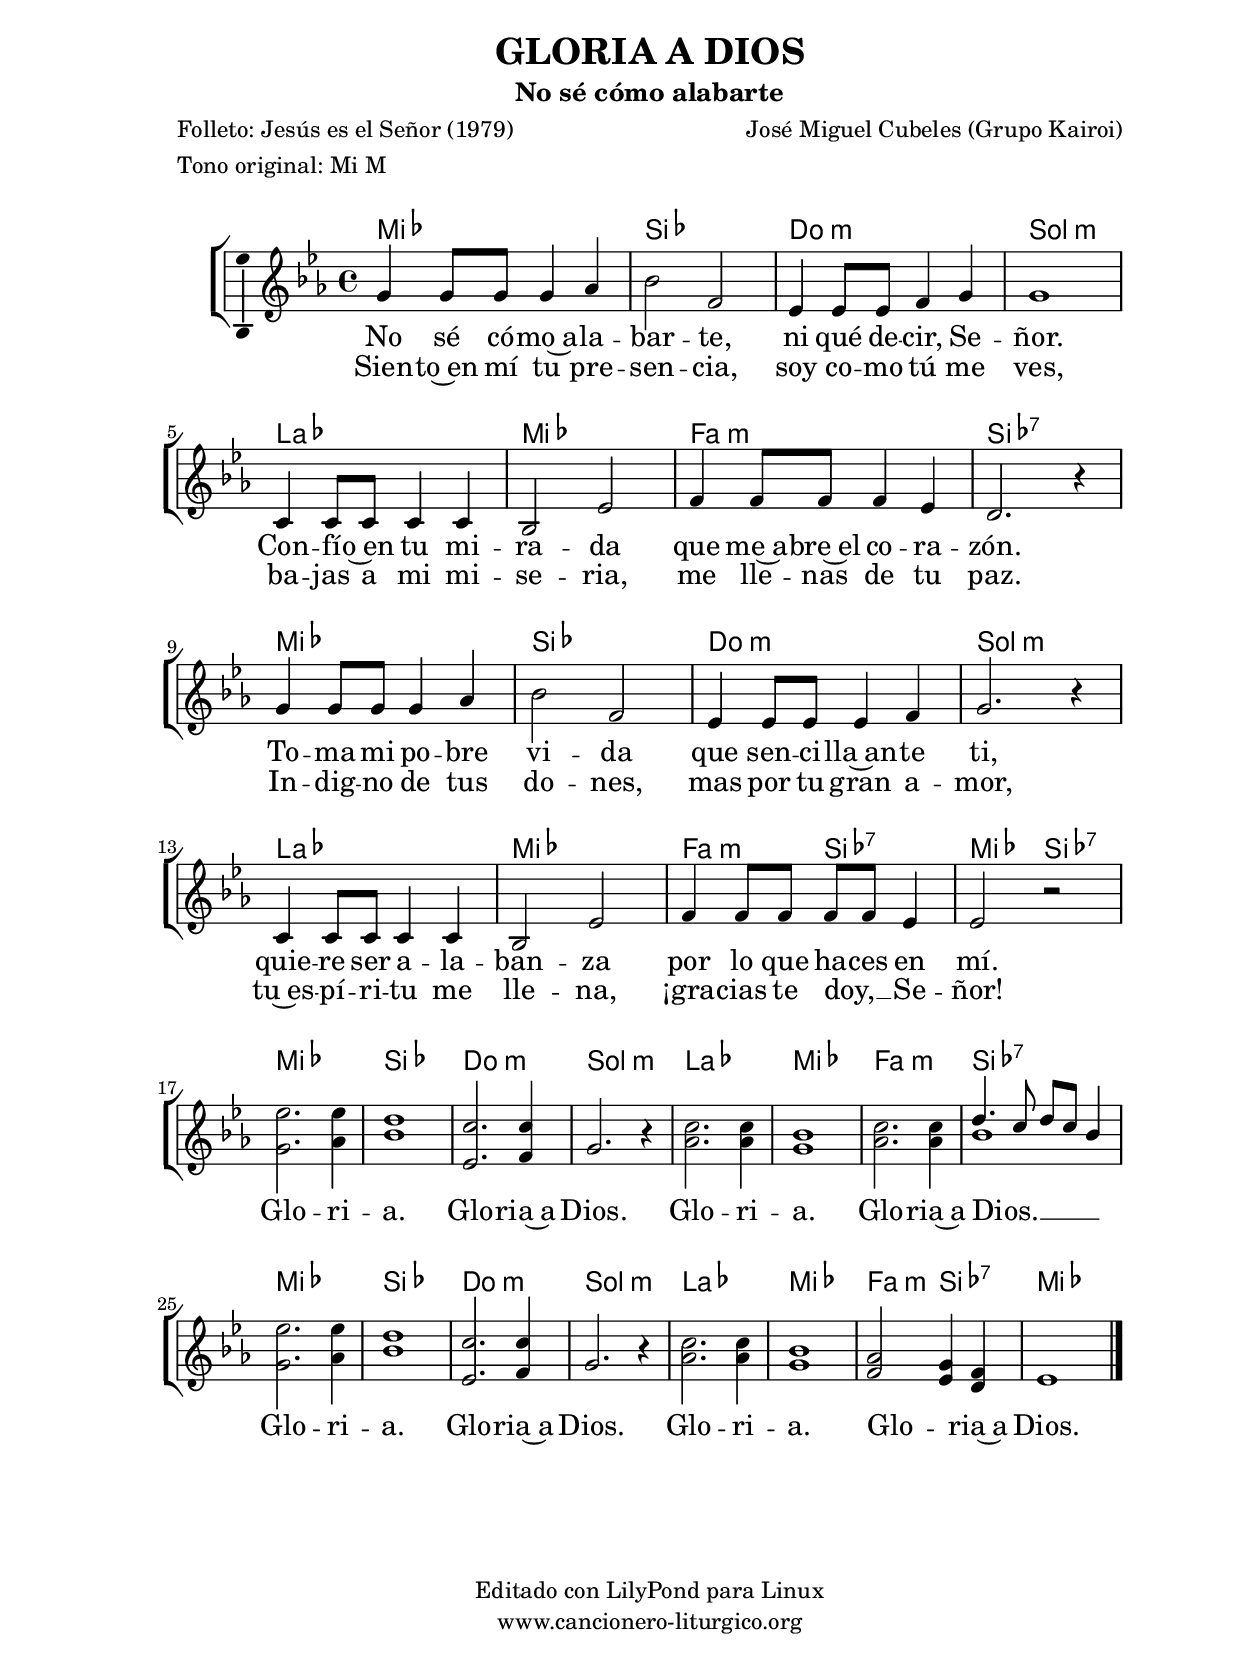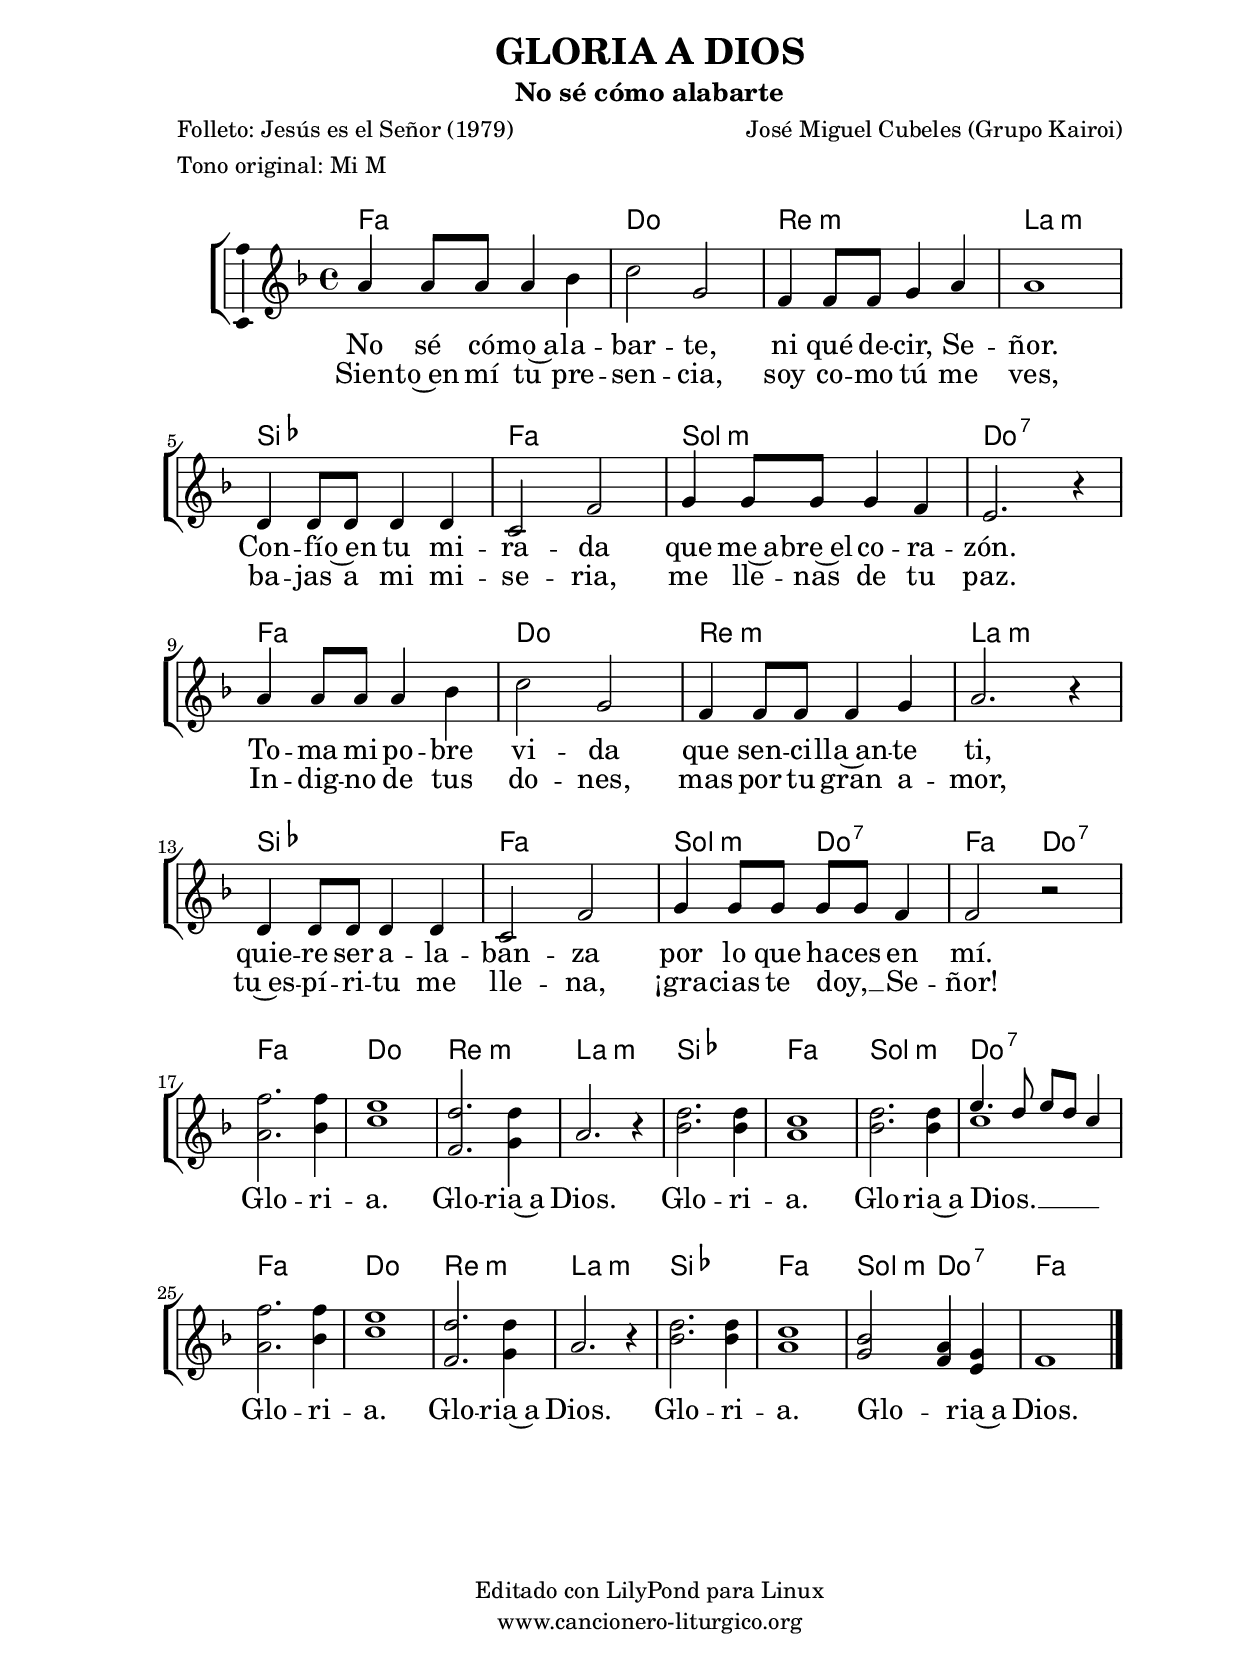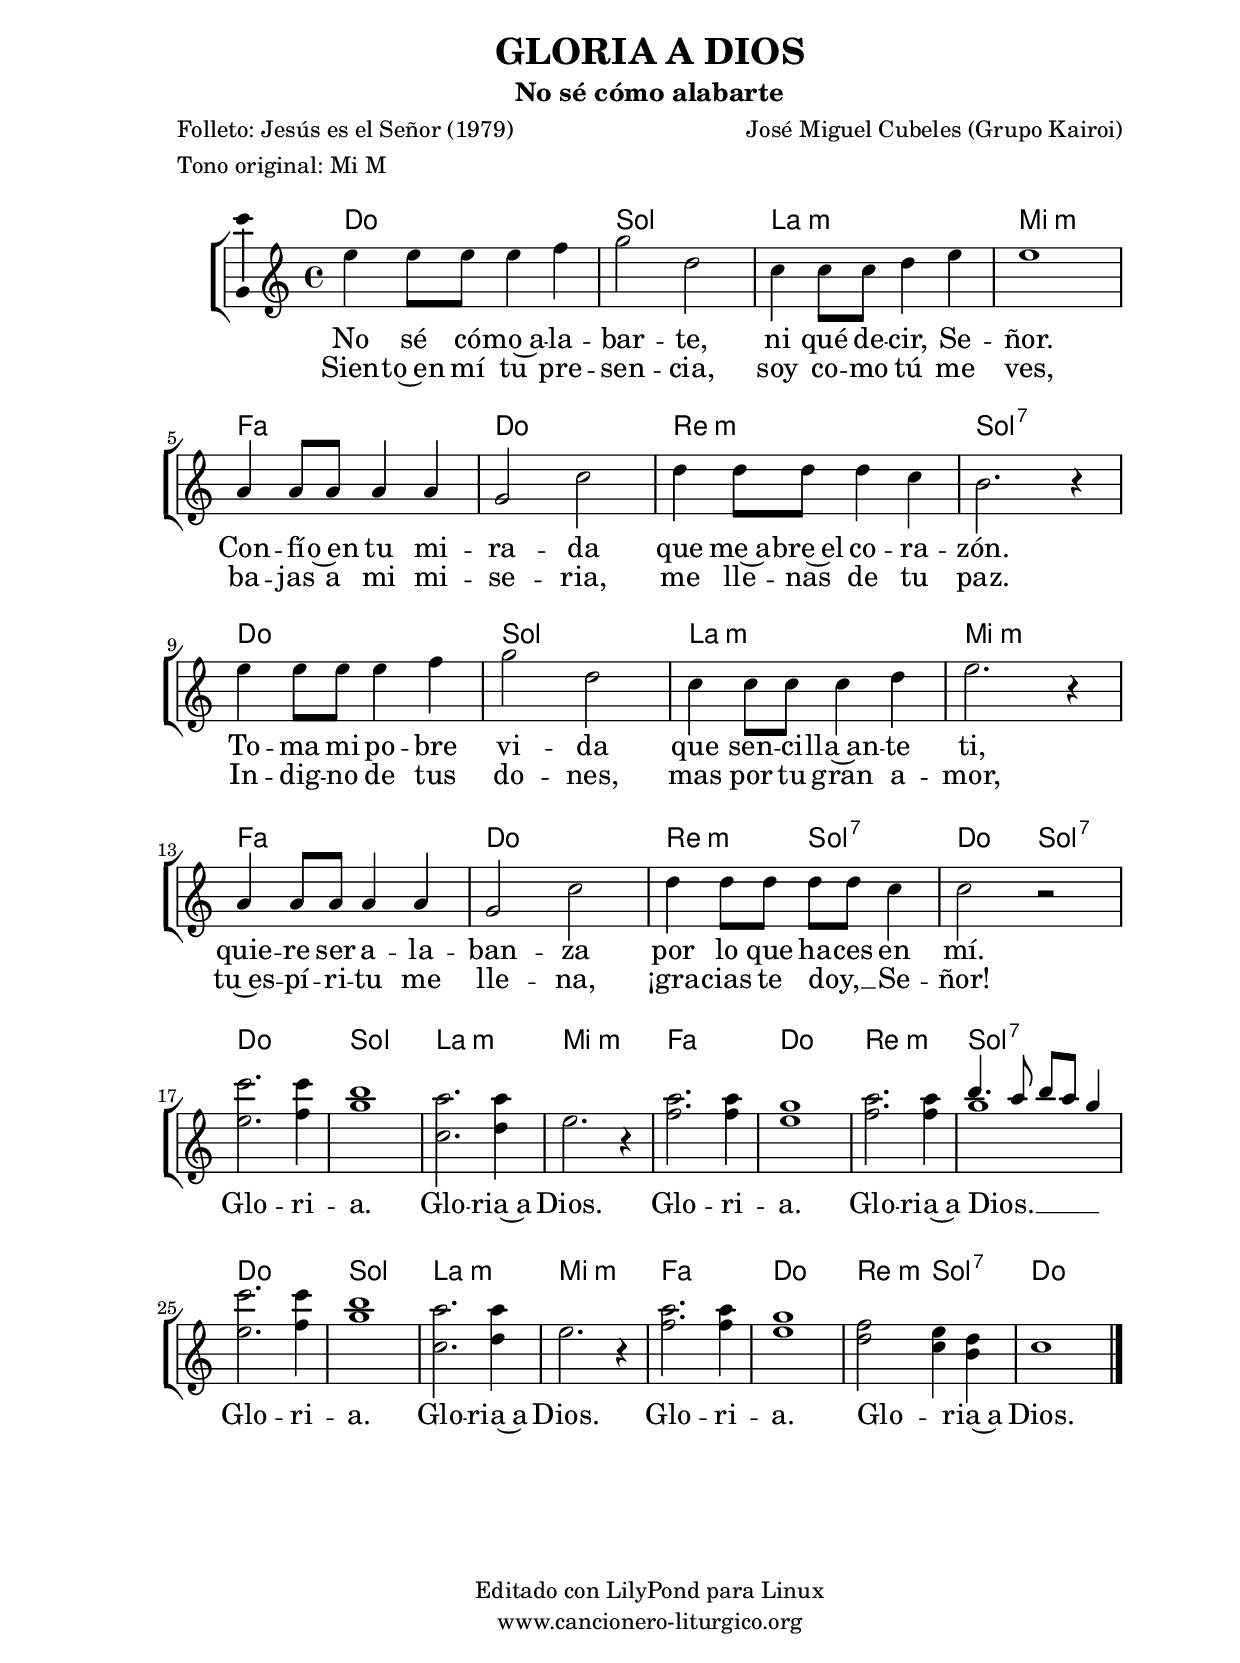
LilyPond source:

%
%para convertir .midi en .wav:
%timidity filename.midi -Ow -o finename.wav
%
%
%Para convertir de .wav a .mp3:
%lame -h -m j filename.wav
%
%
%para escuchar el midi:
%timidity nombrefichero.midi
%


%versión de lilypond para la que se ha escrito esta partitura:
\version "2.16.0"

	%Tamaño papel
	#(set-default-paper-size "a4")
	%Tamaño partitura
	#(set-global-staff-size 20)
	%No responde al pulsar sobre una nota
	#(ly:set-option 'point-and-click #f)

%parámetros del encabezamiento:
\header {
	title = "GLORIA A DIOS"
	subtitle = "No sé cómo alabarte"
	composer = "José Miguel Cubeles (Grupo Kairoi)"
	poet = "Folleto: Jesús es el Señor (1979)"
	meter = "Tono original: Mi M"
	arranger = ""
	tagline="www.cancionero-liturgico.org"
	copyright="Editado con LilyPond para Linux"
	}

%parámetros asociados al papel:
\paper  {
	oddHeaderMarkup = \markup {\fill-line { \on-the-fly #not-first-page \fromproperty #'header:title \on-the-fly #not-first-page \fromproperty #'header:composer }}
	evenHeaderMarkup = \markup {\fill-line { \fromproperty #'header:composer \fromproperty #'header:title }}
	#(set-paper-size "a4")
	print-page-number = ##f
	first-page-number = 1
	print-first-page-number = ##f
%	head-separation = 3.0 \cm
	top-margin = 2.0 \cm
	bottom-margin = 0.5\cm
%%%	bottom-margin = -2.0\cm
	left-margin = 3.0 \cm
	line-width = 16.0 \cm 
	indent = 8\mm
	interscoreline = 2.\mm
	between-system-space = 15\mm
%	para que las partituras no llenen la hoja:
	ragged-bottom = ##t
%	idem para la última hoja:
	ragged-last-bottom = ##f
%	para que las partituras llenen el ancho del papel:
	ragged-last = ##f
	after-title-space = 2.5 \cm
%page-count=1
%system-count=8

	%Flexible Vertical Spacing
%	markup-markup-spacing =
%	#'((basic-distance . 15) (minimum-distance . 15) (padding . 3))
	markup-system-spacing =
	#'((basic-distance . 15) (minimum-distance . 15) (padding . 3))
	system-system-spacing =
	#'((basic-distance . 15) (minimum-distance . 15) (padding . 3))
	score-system-spacing =
	#'((basic-distance . 15) (minimum-distance . 15) (padding . 5))
%	top-system-spacing = % header
%	#'((basic-distance . 8) (minimum-distance . 0) (padding . 0))
%	top-markup-spacing =
%	#'((basic-distance . 20) (minimum-distance . 20) (padding . 0))
	last-bottom-spacing = % footer
	#'((basic-distance . 5) (minimum-distance . 5) (padding . 0))
%	score-markup-spacing =
%	#'((basic-distance . 16) (minimum-distance . 13) (padding . 0))

	}


%parámetros que afectan a toda la partitura:
global =  {
	%clave de sol (G):
	\clef G
	%armadura:
	\transpose e ees
	\key e \major
	\tempo 4=120
	\set Score.tempoHideNote = ##t
	}


acordes = {
	\italianChords
	\chordmode {
	\transpose e ees
{

e1 b cis:m gis:m a e fis:m b:7
e1 b cis:m gis:m a e fis2:m b:7 e b:7

e1 b cis:m gis:m a e fis:m b:7
e1 b cis:m gis:m a e fis2:m b:7 e4


	}
	}
}



melodia = 

	\transpose e ees
{

	\time 4/4

\relative c''{

gis4 gis8 gis gis4 a
b2 fis
e4 e8 e fis4 gis
gis1
cis,4 cis8 cis cis4 cis
b2 e
fis4 fis8 fis fis4 e
dis2. r4

gis4 gis8 gis gis4 a
b2 fis
e4 e8 e e4 fis
gis2. r4
cis,4 cis8 cis cis4 cis
b2 e
fis4 fis8 fis fis fis e4
e2 r2

\break

<<
{
e'2. e4
dis1
cis2. cis4
gis2. r4
cis2. cis4
b1
cis2. cis4
}
{
gis2. a4
b1
e,2. fis4
s1
a2. a4
gis1
a2. a4
}
>>


<<
{
\voiceOne
\stemUp
dis4. cis8 dis cis b4
}
\new Voice {
\voiceTwo
\stemDown
b1
}
>>


%%%ARREGLOS TRAS CONTEXTO MULTI-VOICE:
%Arreglo problema con posición de plicas:
\stemNeutral
%Arreglo problema con posición de ligadura:
\override Tie #'rotation = #'(180 0 0)
\override Tie #'extra-offset = #'(0.0 . -1.1)
%Arreglo problema con posición de silencios:
\override Voice.Rest #'staff-position = #0.0

<<
{
e2. e4
dis1
cis2. cis4
gis2. r4
cis2. cis4
b1
a2 gis4 fis
e1
}
{
gis2. a4
b1
e,2. fis4
s1
a2. a4
gis1
fis2 e4 dis
s1
}
>>


}
\bar "|."
}




texto = \lyricmode {
No sé có -- mo~a -- la -- bar -- te, ni qué de -- cir, Se -- ñor.
Con -- fí -- o~en tu mi -- ra -- da que me~a -- bre~el co -- ra -- zón.
To -- ma mi po -- bre vi -- da que sen -- ci -- lla~an -- te ti,
quie -- re ser a -- la -- ban -- za por lo que ha -- ces en mí.

Glo -- ri -- a. Glo -- ria~a Dios.
Glo -- ri -- a. Glo -- ria~a Dios. __ _ _ _ _
Glo -- ri -- a. Glo -- ria~a Dios.
Glo -- ri -- a. Glo -- _ ria~a Dios.

	}

textodos = \lyricmode {
Sien -- to~en mí tu pre -- sen -- cia, soy co -- mo tú me ves,
ba -- jas a mi mi -- se -- ria, me lle -- nas de tu paz.
In -- dig -- no de tus do -- nes, mas por tu gran a -- mor,
tu~es -- pí -- ri -- tu me lle -- na, ¡gra -- cias te doy, __ _ Se -- ñor!

	}

acordesStaff = \context ChordNames = acordesStaff <<
	\set chordChanges = ##t
	\acordes
	>>


vozStaff = \context Voice = vozStaff
\with {\consists "Ambitus_engraver"}
<<
%	\set Staff.instrumentName = ""
%	\set Staff.shortInstrumentName = ""
%	\set Staff.midiInstrument = #"clarinet"
%	\set Staff.midiInstrument = #"cello"
	\set Staff.midiInstrument = #"flute"
%	\set Staff.midiInstrument = #"electric guitar (jazz)"
%	\set Staff.midiInstrument = #"english horn"
%	\set Staff.midiInstrument = #"violin"
%	\set Staff.midiInstrument = #"glockenspiel"
	\set Staff.midiMinimumVolume = #0.7
	\set Staff.midiMaximumVolume = #0.9
	\global
	\melodia
	>>



textoStaff = \context Lyrics = textoStaff <<
	\lyricsto vozStaff \texto
	>>

textodosStaff = \context Lyrics = textodosStaff <<
	\lyricsto vozStaff \textodos
	>>

\book {
	\score {
		\context ChoirStaff {
			\override StaffGroup.SystemStartBracket #'collapse-height = #1
			\override Score.SystemStartBar #'collapse-height = #1
			<<
			\acordesStaff
			\vozStaff
			\textoStaff
			\textodosStaff
			>>
		}
		\layout {
	    		\context {
				\Lyrics
				\override LyricText #'font-size = #2
				}
	   		 \context {
				\Score
				\override StaffSymbol #'staff-space = #(magstep +3)
				}
			}
		}
	\score {
		\unfoldRepeats
		\context ChoirStaff {
			<<
			\acordesStaff
			\vozStaff
			>>
		}
		\midi {
	  		\context {
	  			\Score
				tempoWholesPerMinute = #(ly:make-moment 70 4)
				}
			}
		}
	}



#(define output-suffix "C")
\book {
	\score {
		\context ChoirStaff {
			\override StaffGroup.SystemStartBracket #'collapse-height = #1
			\override Score.SystemStartBar #'collapse-height = #1
\transpose c d
			<<
			\acordesStaff
			\vozStaff
			\textoStaff
			\textodosStaff
			>>
			}
		\layout {
	    		\context {
				\Lyrics
				\override LyricText #'font-size = #2
				}
	   		 \context {
				\Score
				\override StaffSymbol #'staff-space = #(magstep +3)
				}
			}
		}
	}

#(define output-suffix "S")
\book {
	\score {
		\context ChoirStaff {
			\override StaffGroup.SystemStartBracket #'collapse-height = #1
			\override Score.SystemStartBar #'collapse-height = #1
\transpose c a
			<<
			\acordesStaff
			\vozStaff
			\textoStaff
			\textodosStaff
			>>
			}
		\layout {
	    		\context {
				\Lyrics
				\override LyricText #'font-size = #2
				}
	   		 \context {
				\Score
				\override StaffSymbol #'staff-space = #(magstep +3)
				}
			}
		}
	}


